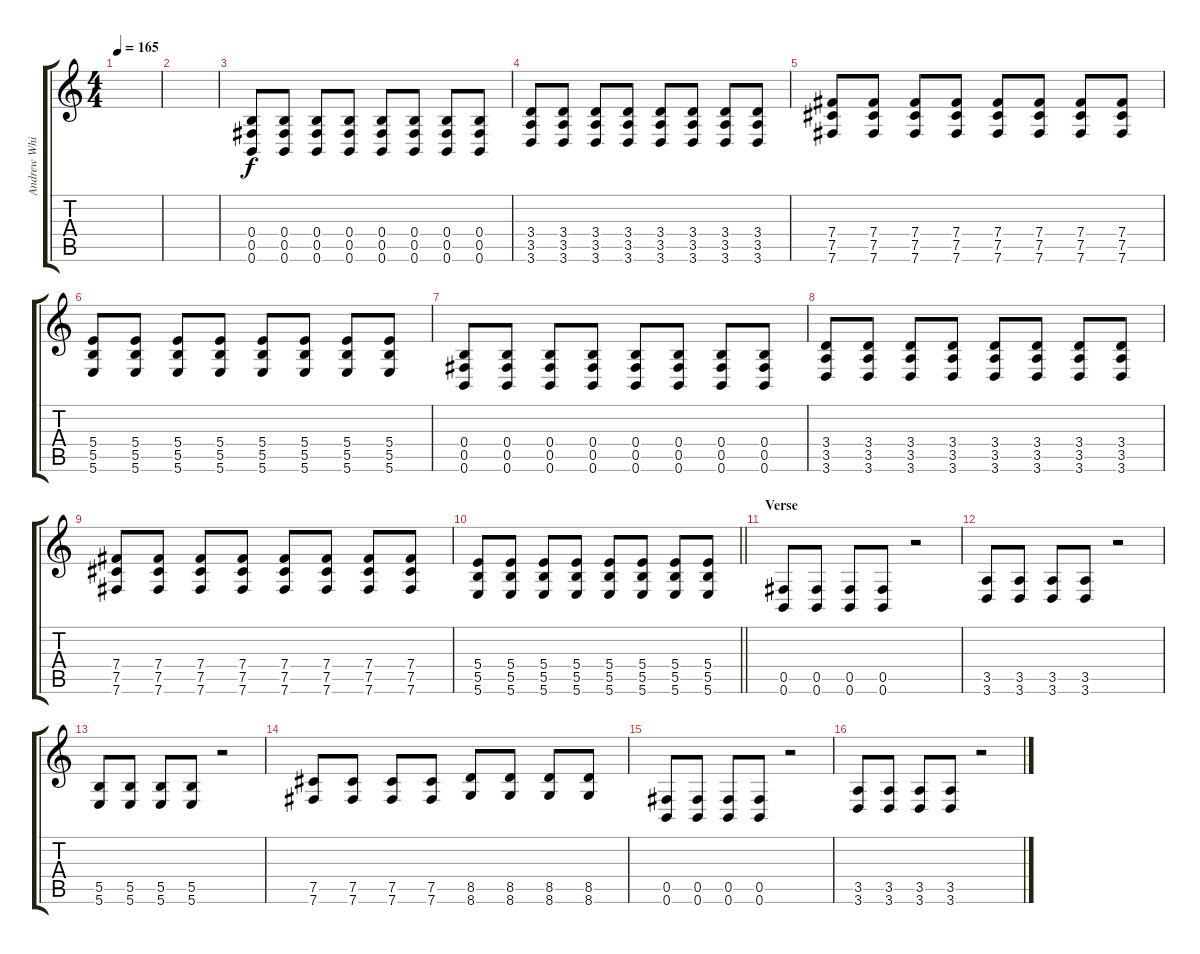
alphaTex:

\track ("Andrew Whiting" "Andrew Whi") {instrument distortionguitar}
\staff {score tabs}
\tuning (Db4 Ab3 E3 B2 Gb2 B1) {hide}
\ts (4 4)
\tempo 165
\clef g2
\ks c
|
|
(0.4 0.5 0.6).8 (0.4 0.5 0.6).8 (0.4 0.5 0.6).8 (0.4 0.5 0.6).8 (0.4 0.5 0.6).8 (0.4 0.5 0.6).8 (0.4 0.5 0.6).8 (0.4 0.5 0.6).8 |
(3.4 3.5 3.6).8 (3.4 3.5 3.6).8 (3.4 3.5 3.6).8 (3.4 3.5 3.6).8 (3.4 3.5 3.6).8 (3.4 3.5 3.6).8 (3.4 3.5 3.6).8 (3.4 3.5 3.6).8 |
(7.4 7.5 7.6).8 (7.4 7.5 7.6).8 (7.4 7.5 7.6).8 (7.4 7.5 7.6).8 (7.4 7.5 7.6).8 (7.4 7.5 7.6).8 (7.4 7.5 7.6).8 (7.4 7.5 7.6).8 |
(5.4 5.5 5.6).8 (5.4 5.5 5.6).8 (5.4 5.5 5.6).8 (5.4 5.5 5.6).8 (5.4 5.5 5.6).8 (5.4 5.5 5.6).8 (5.4 5.5 5.6).8 (5.4 5.5 5.6).8 |
(0.4 0.5 0.6).8 (0.4 0.5 0.6).8 (0.4 0.5 0.6).8 (0.4 0.5 0.6).8 (0.4 0.5 0.6).8 (0.4 0.5 0.6).8 (0.4 0.5 0.6).8 (0.4 0.5 0.6).8 |
(3.4 3.5 3.6).8 (3.4 3.5 3.6).8 (3.4 3.5 3.6).8 (3.4 3.5 3.6).8 (3.4 3.5 3.6).8 (3.4 3.5 3.6).8 (3.4 3.5 3.6).8 (3.4 3.5 3.6).8 |
(7.4 7.5 7.6).8 (7.4 7.5 7.6).8 (7.4 7.5 7.6).8 (7.4 7.5 7.6).8 (7.4 7.5 7.6).8 (7.4 7.5 7.6).8 (7.4 7.5 7.6).8 (7.4 7.5 7.6).8 |
\barLineRight lightlight
(5.4 5.5 5.6).8 (5.4 5.5 5.6).8 (5.4 5.5 5.6).8 (5.4 5.5 5.6).8 (5.4 5.5 5.6).8 (5.4 5.5 5.6).8 (5.4 5.5 5.6).8 (5.4 5.5 5.6).8 |
\section ("" "Verse")
(0.5 0.6).8 (0.5 0.6).8 (0.5 0.6).8 (0.5 0.6).8 r.2 |
(3.5 3.6).8 (3.5 3.6).8 (3.5 3.6).8 (3.5 3.6).8 r.2 |
(5.5 5.6).8 (5.5 5.6).8 (5.5 5.6).8 (5.5 5.6).8 r.2 |
(7.5 7.6).8 (7.5 7.6).8 (7.5 7.6).8 (7.5 7.6).8 (8.5 8.6).8 (8.5 8.6).8 (8.5 8.6).8 (8.5 8.6).8 |
(0.5 0.6).8 (0.5 0.6).8 (0.5 0.6).8 (0.5 0.6).8 r.2 |
(3.5 3.6).8 (3.5 3.6).8 (3.5 3.6).8 (3.5 3.6).8 r.2
